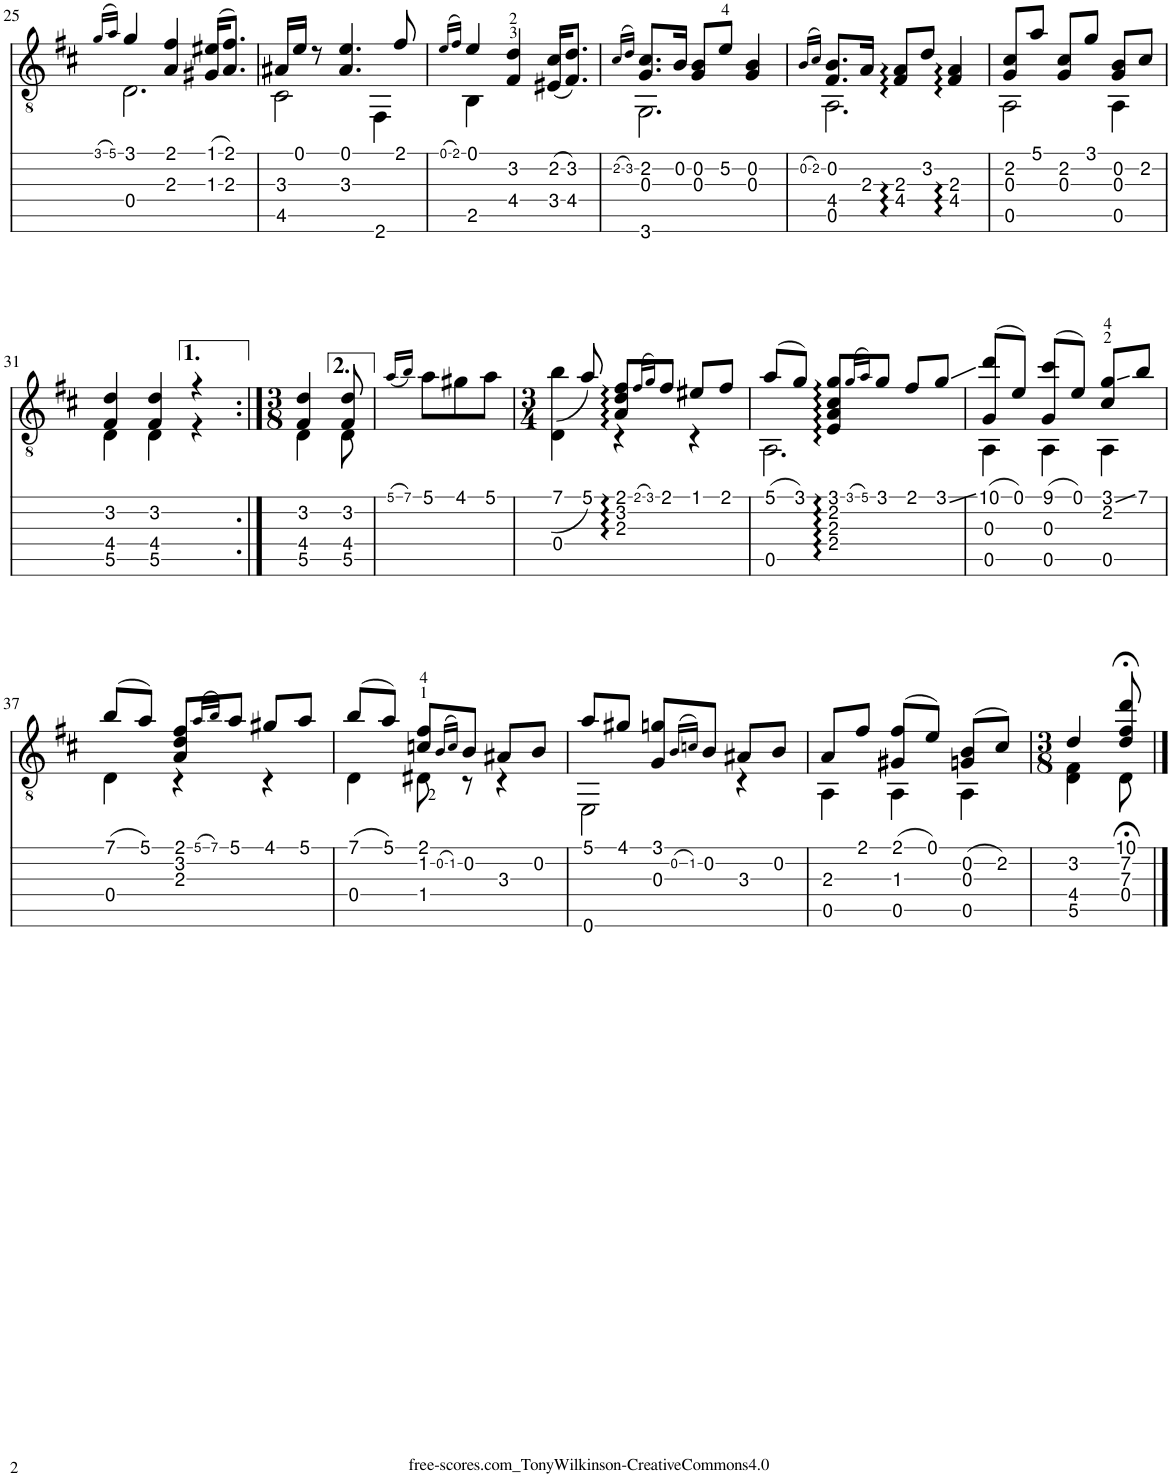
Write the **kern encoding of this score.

**kern	**kern
*part1	*part1
*staff2	*staff1
*I"Guitar	*
*I'Guit.	*
!!LO:PB:g=z
*	*clefGv2
*k[f#c#]	*k[f#c#]
*M3/4	*M3/4
=25	=25
qg	(16qg/LL
qa	16qa/JJ)
*^	*^
4g	2.D	4g/	2.D\
4A 4f#	.	4A/ 4f#/	.
16G#\ 16e#\KL	.	(16G#X/ 16e#X/KL	.
8.A\ 8.f#\J	.	8.A/ 8.f#/J)	.
=26	=26	=26	=26
16A#LL	2C#	16A#X/LL	2C#\
16eJJ	.	16e/JJ	.
8r	.	8r	.
4.A# 4.e	.	4.A#/ 4.e/	.
.	4FF#	.	4FF#\
8f#	.	8f#/	.
=27	=27	=27	=27
qe	.	(16qe/LL	.
qf#	.	16qf#/JJ)	.
4e	4BB	4e/	4BB\
4F# 4d	2ryy	4F#/ 4d/	2ryy
16E#\ 16c#\KL	.	(16E#X/ 16c#/KL	.
8.F#\ 8.d\J	.	8.F#/ 8.d/J)	.
=28	=28	=28	=28
qc#	.	(16qc#/LL	.
qd	.	16qd/JJ)	.
8.G\ 8.c#\L	2.GG	8.G/ 8.c#/L	2.GG\
16BJk	.	16B/Jk	.
8G\ 8B\L	.	8G/ 8B/L	.
8eJ	.	8e/J	.
4G 4B	.	4G/ 4B/	.
=29	=29	=29	=29
qB	.	(16qB/LL	.
qc#	.	16qc#/JJ)	.
8.F#\ 8.B\L	2.AA	8.F#/ 8.B/L	2.AA\
16AJk	.	16A/Jk	.
8F#\ 8A\L	.	8F#/ 8A/L	.
8dJ	.	8d/J	.
4F# 4A	.	4F#/ 4A/	.
=30	=30	=30	=30
8G\ 8c#\L	2AA	8G/ 8c#/L	2AA\
8aJ	.	8a/J	.
8G\ 8c#\L	.	8G/ 8c#/L	.
8gJ	.	8g/J	.
8G\ 8B\L	4AA	8G/ 8B/L	4AA\
8c#J	.	8c#/J	.
!!LO:LB:g=z	!!
=31	=31	=31	=31
4F# 4d	4D	4F#/ 4d/	4D\
4F# 4d	4D	4F#/ 4d/	4D\
4r	4r	4r	4r
=32:|!	=32:|!	=32:|!	=32:|!
*M3/8	*	*M3/8	*
4F# 4d	4D	4F#/ 4d/	4D\
8F# 8d	8D	8F#/ 8d/	8D\
*v	*v	*	*
*	*v	*v
=33	=33
qa	(16qa/LL
qb	16qb/JJ)
8aL	8a\L
8g#	8g#X\
8aJ	8a\J
=34	=34
*M3/4	*M3/4
*^	*^
8r	4D 4b	(8ryy	4D\ 4b\
8a	.	8a/)	.
8A\ 8d\ 8f#\L	4r	8A/ 8d/ 8f#/L	4r
qf#	.	(16qf#/LL	.
qg	.	16qg/JJ)	.
8f#J	.	8f#/J	.
8e#L	4r	8e#X/L	4r
8f#J	.	8f#/J	.
=35	=35	=35	=35
8aL	2.AA	(8a/L	2.AA\
8gJ	.	8g/J)	.
8E\ 8A\ 8c#\ 8g\L	.	8E/ 8A/ 8c#/ 8g/L	.
qg	.	(16qg/LL	.
qa	.	16qa/JJ)	.
8gJ	.	8g/J	.
8f#L	.	8f#/L	.
8gJ	.	8g/J	.
=36	=36	=36	=36
8G\ 8dd\L	4AA	(8G/ 8dd/L	4AA\
8eJ	.	8e/J)	.
8G\ 8cc#\L	4AA	(8G/ 8cc#/L	4AA\
8eJ	.	8e/J)	.
8c#\ 8g\L	4AA	8c#/ 8g/L	4AA\
8bJ	.	8b/J	.
!!LO:LB:g=z	!!
=37	=37	=37	=37
8bL	4D	(8b/L	4D\
8aJ	.	8a/J)	.
8A\ 8d\ 8f#\L	4r	8A/ 8d/ 8f#/L	4r
qa	.	(16qa/LL	.
qb	.	16qb/JJ)	.
8aJ	.	8a/J	.
8g#L	4r	8g#X/L	4r
8aJ	.	8a/J	.
=38	=38	=38	=38
8bL	4D	(8b/L	4D\
8aJ	.	8a/J)	.
8c\ 8f#\L	8D#	8cn/ 8f#/L	8D#X\
qB	.	(16qB/LL	.
qc	.	16qc/JJ)	.
8BJ	8r	8B/J	8r
8A#L	4r	8A#X/L	4r
8BJ	.	8B/J	.
=39	=39	=39	=39
8aL	2EE	8a/L	2EE\
8g#J	.	8g#X/J	.
8G\ 8g\L	.	8G/ 8gn/L	.
qB	.	(16qB/LL	.
qc	.	16qcn/JJ)	.
8BJ	.	8B/J	.
8A#L	4r	8A#X/L	4r
8BJ	.	8B/J	.
=40	=40	=40	=40
8AL	4AA	8A/L	4AA\
8f#J	.	8f#/J	.
8G#\ 8f#\L	4AA	(8G#X/ 8f#/L	4AA\
8eJ	.	8e/J)	.
8G\ 8B\L	4AA	(8Gn/ 8B/L	4AA\
8c#J	.	8c#/J)	.
=41	=41	=41	=41
*M3/8	*	*M3/8	*
4d	4D 4F#	4d/	4D\ 4F#\
8d;< 8f#;< 8dd;<	8D	8d/;< 8f#/;< 8dd/;<	8D\
*v	*v	*	*
*	*v	*v
==	==
*-	*-
